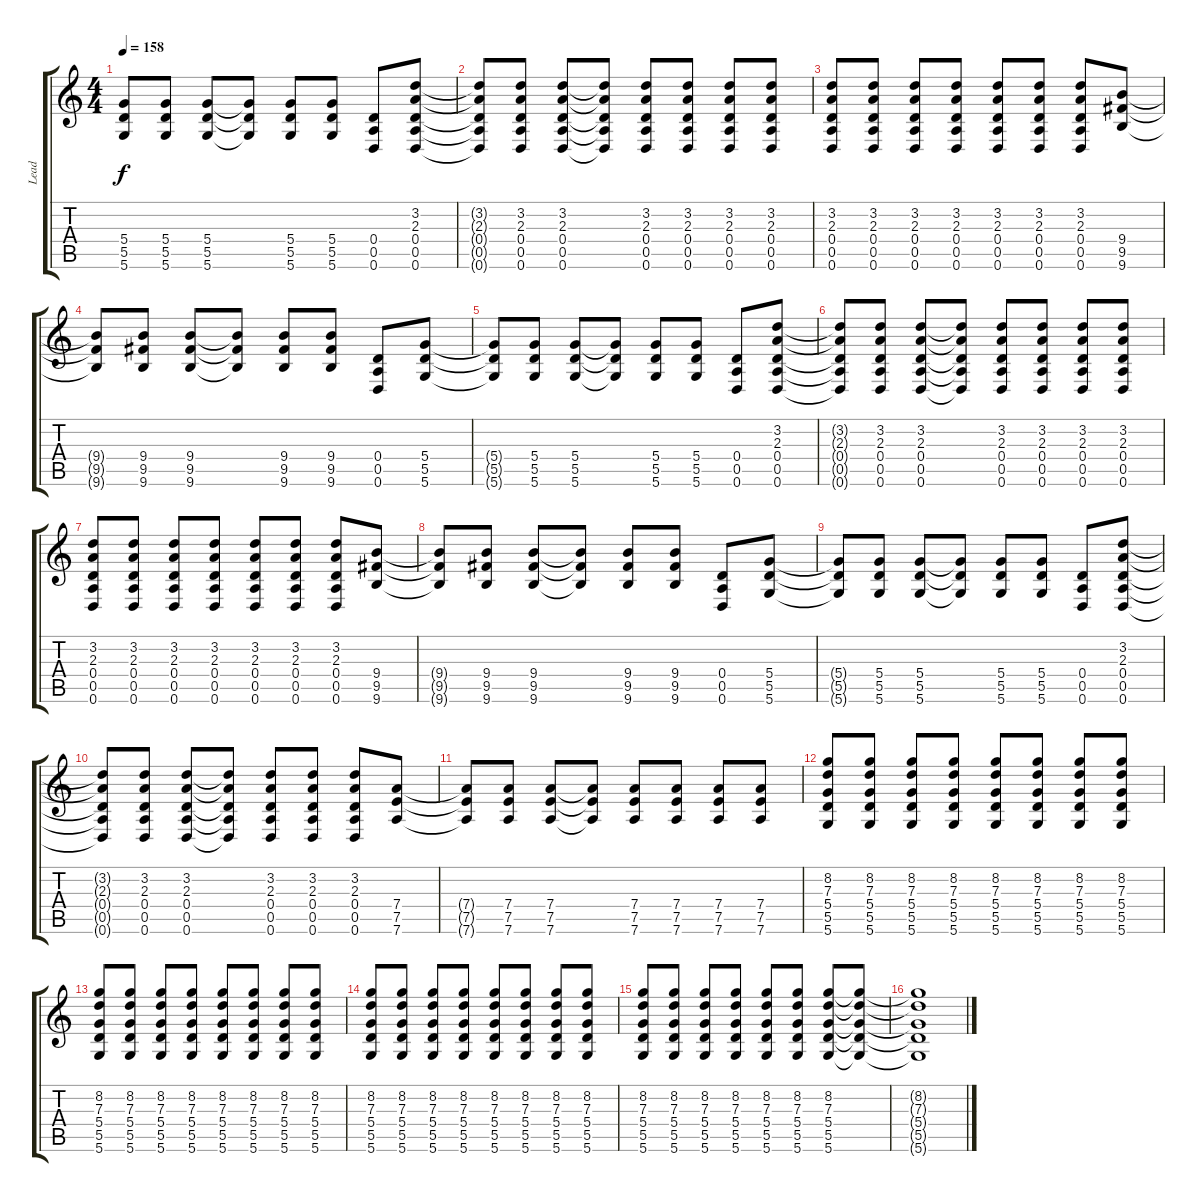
\track ("Lead" "Lead") {instrument distortionguitar}
\staff {score tabs}
\tuning (E4 B3 G3 D3 A2 D2) {hide}
\ts (4 4)
\tempo 158
\clef g2
\ks c
(5.4{t} 5.5{t} 5.6{t}).8{dy f} (5.4 5.5 5.6).8 (5.4 5.5 5.6).8 (5.4{t} 5.5{t} 5.6{t}).8 (5.4 5.5 5.6).8 (5.4 5.5 5.6).8 (0.4 0.5 0.6).8 (3.2 2.3 0.4 0.5 0.6).8 |
(3.2{t} 2.3{t} 0.4{t} 0.5{t} 0.6{t}).8 (3.2 2.3 0.4 0.5 0.6).8 (3.2 2.3 0.4 0.5 0.6).8 (3.2{t} 2.3{t} 0.4{t} 0.5{t} 0.6{t}).8 (3.2 2.3 0.4 0.5 0.6).8 (3.2 2.3 0.4 0.5 0.6).8 (3.2 2.3 0.4 0.5 0.6).8 (3.2 2.3 0.4 0.5 0.6).8 |
(3.2 2.3 0.4 0.5 0.6).8 (3.2 2.3 0.4 0.5 0.6).8 (3.2 2.3 0.4 0.5 0.6).8 (3.2 2.3 0.4 0.5 0.6).8 (3.2 2.3 0.4 0.5 0.6).8 (3.2 2.3 0.4 0.5 0.6).8 (3.2 2.3 0.4 0.5 0.6).8 (9.4 9.5 9.6).8 |
(9.4{t} 9.5{t} 9.6{t}).8 (9.4 9.5 9.6).8 (9.4 9.5 9.6).8 (9.4{t} 9.5{t} 9.6{t}).8 (9.4 9.5 9.6).8 (9.4 9.5 9.6).8 (0.4 0.5 0.6).8 (5.4 5.5 5.6).8 |
(5.4{t} 5.5{t} 5.6{t}).8 (5.4 5.5 5.6).8 (5.4 5.5 5.6).8 (5.4{t} 5.5{t} 5.6{t}).8 (5.4 5.5 5.6).8 (5.4 5.5 5.6).8 (0.4 0.5 0.6).8 (3.2 2.3 0.4 0.5 0.6).8 |
(3.2{t} 2.3{t} 0.4{t} 0.5{t} 0.6{t}).8 (3.2 2.3 0.4 0.5 0.6).8 (3.2 2.3 0.4 0.5 0.6).8 (3.2{t} 2.3{t} 0.4{t} 0.5{t} 0.6{t}).8 (3.2 2.3 0.4 0.5 0.6).8 (3.2 2.3 0.4 0.5 0.6).8 (3.2 2.3 0.4 0.5 0.6).8 (3.2 2.3 0.4 0.5 0.6).8 |
(3.2 2.3 0.4 0.5 0.6).8 (3.2 2.3 0.4 0.5 0.6).8 (3.2 2.3 0.4 0.5 0.6).8 (3.2 2.3 0.4 0.5 0.6).8 (3.2 2.3 0.4 0.5 0.6).8 (3.2 2.3 0.4 0.5 0.6).8 (3.2 2.3 0.4 0.5 0.6).8 (9.4 9.5 9.6).8 |
(9.4{t} 9.5{t} 9.6{t}).8 (9.4 9.5 9.6).8 (9.4 9.5 9.6).8 (9.4{t} 9.5{t} 9.6{t}).8 (9.4 9.5 9.6).8 (9.4 9.5 9.6).8 (0.4 0.5 0.6).8 (5.4 5.5 5.6).8 |
(5.4{t} 5.5{t} 5.6{t}).8 (5.4 5.5 5.6).8 (5.4 5.5 5.6).8 (5.4{t} 5.5{t} 5.6{t}).8 (5.4 5.5 5.6).8 (5.4 5.5 5.6).8 (0.4 0.5 0.6).8 (3.2 2.3 0.4 0.5 0.6).8 |
(3.2{t} 2.3{t} 0.4{t} 0.5{t} 0.6{t}).8 (3.2 2.3 0.4 0.5 0.6).8 (3.2 2.3 0.4 0.5 0.6).8 (3.2{t} 2.3{t} 0.4{t} 0.5{t} 0.6{t}).8 (3.2 2.3 0.4 0.5 0.6).8 (3.2 2.3 0.4 0.5 0.6).8 (3.2 2.3 0.4 0.5 0.6).8 (7.4 7.5 7.6).8 |
(7.4{t} 7.5{t} 7.6{t}).8 (7.4 7.5 7.6).8 (7.4 7.5 7.6).8 (7.4{t} 7.5{t} 7.6{t}).8 (7.4 7.5 7.6).8 (7.4 7.5 7.6).8 (7.4 7.5 7.6).8 (7.4 7.5 7.6).8 |
(8.2 7.3 5.4 5.5 5.6).8 (8.2 7.3 5.4 5.5 5.6).8 (8.2 7.3 5.4 5.5 5.6).8 (8.2 7.3 5.4 5.5 5.6).8 (8.2 7.3 5.4 5.5 5.6).8 (8.2 7.3 5.4 5.5 5.6).8 (8.2 7.3 5.4 5.5 5.6).8 (8.2 7.3 5.4 5.5 5.6).8 |
(8.2 7.3 5.4 5.5 5.6).8 (8.2 7.3 5.4 5.5 5.6).8 (8.2 7.3 5.4 5.5 5.6).8 (8.2 7.3 5.4 5.5 5.6).8 (8.2 7.3 5.4 5.5 5.6).8 (8.2 7.3 5.4 5.5 5.6).8 (8.2 7.3 5.4 5.5 5.6).8 (8.2 7.3 5.4 5.5 5.6).8 |
(8.2 7.3 5.4 5.5 5.6).8 (8.2 7.3 5.4 5.5 5.6).8 (8.2 7.3 5.4 5.5 5.6).8 (8.2 7.3 5.4 5.5 5.6).8 (8.2 7.3 5.4 5.5 5.6).8 (8.2 7.3 5.4 5.5 5.6).8 (8.2 7.3 5.4 5.5 5.6).8 (8.2 7.3 5.4 5.5 5.6).8 |
(8.2 7.3 5.4 5.5 5.6).8 (8.2 7.3 5.4 5.5 5.6).8 (8.2 7.3 5.4 5.5 5.6).8 (8.2 7.3 5.4 5.5 5.6).8 (8.2 7.3 5.4 5.5 5.6).8 (8.2 7.3 5.4 5.5 5.6).8 (8.2 7.3 5.4 5.5 5.6).8 (8.2{t} 7.3{t} 5.4{t} 5.5{t} 5.6{t}).8 |
(8.2{t} 7.3{t} 5.4{t} 5.5{t} 5.6{t}).1
